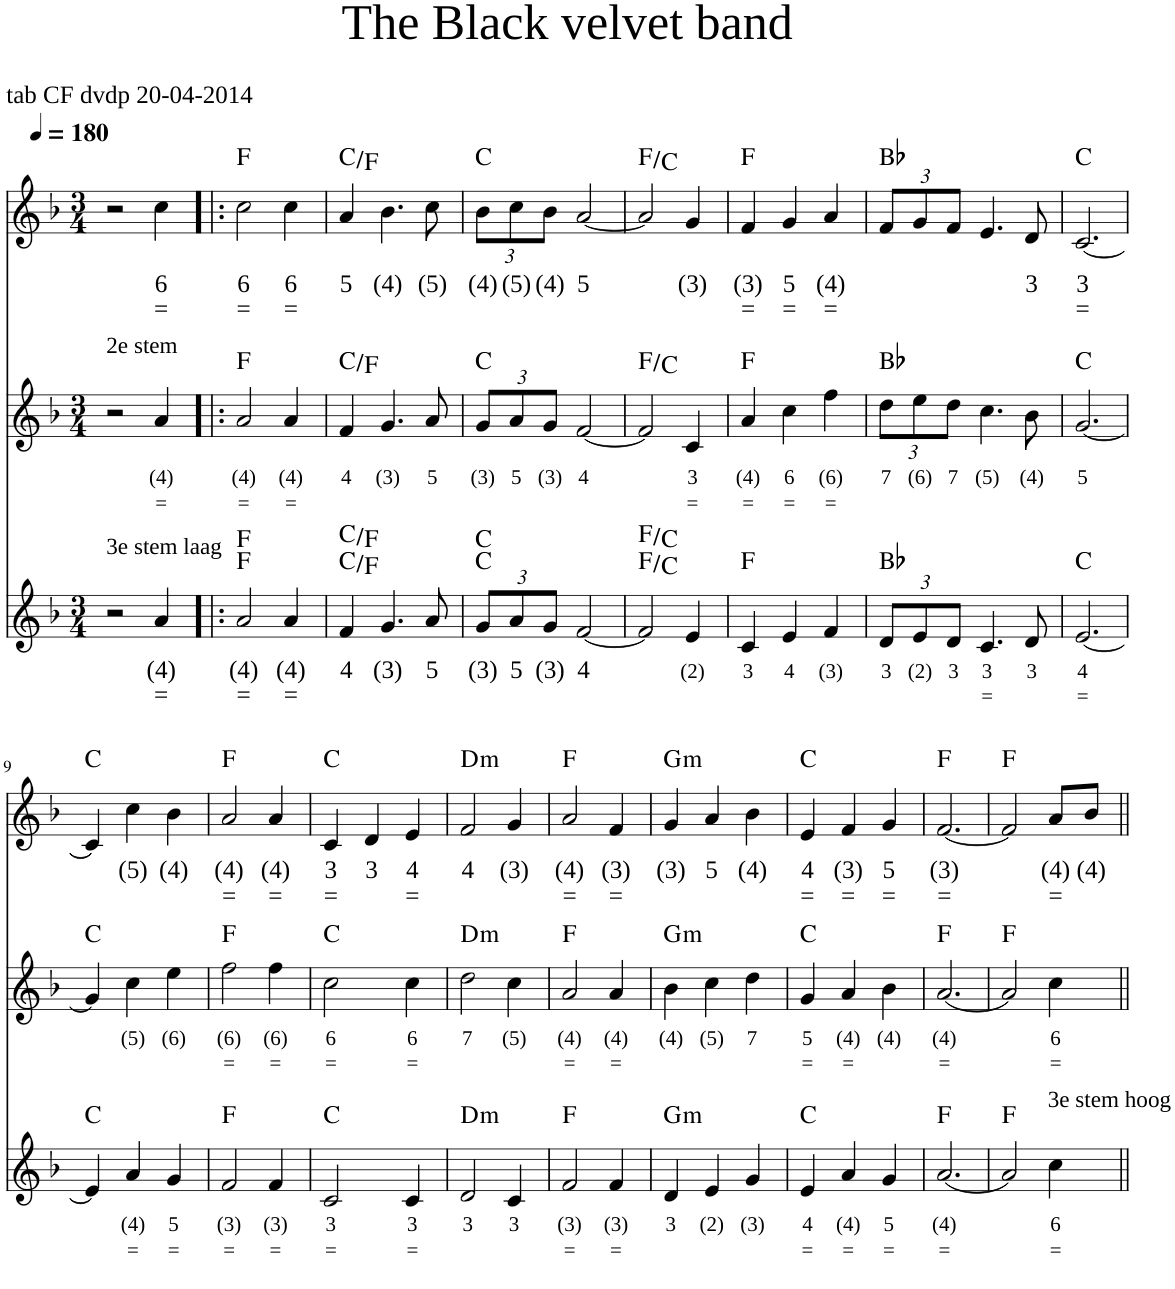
**kern	**text	**text	**kern	**text	**text	**kern	**text	**text	**harte
*part3	*part3	*part3	*part2	*part2	*part2	*part1	*part1	*part1	*part1
*staff3	*staff3	*staff3	*staff2	*staff2	*staff2	*staff1	*staff1	*staff1	*
*I"Voice	*	*	*I"Voice	*	*	*I"Voice	*	*	*
*clefG2	*	*	*clefG2	*	*	*clefG2	*	*	*
*k[b-]	*	*	*k[b-]	*	*	*k[b-]	*	*	*
*M3/4	*	*	*M3/4	*	*	*M3/4	*	*	*
=1	=1	=1	=1	=1	=1	=1	=1	=1	=1
!	!	!	!LO:TX:a:t=2e stem	!	!	!	!	!	!
!LO:TX:a:t=3e stem laag	!	!	!	!	!	!	!	!	!
2r	.	.	2r	.	.	2r	.	.	.
*	*	*	*	*	*	*MM180	*	*	*
!	!LO:LY:b	!LO:LY:b	!	!LO:LY:b	!LO:LY:b	!	!LO:LY:b	!LO:LY:b	!
4a/	(4)	=	4a/	(4)	=	4cc\	6	=	.
=2!|:	=2!|:	=2!|:	=2!|:	=2!|:	=2!|:	=2!|:	=2!|:	=2!|:	=2!|:
!	!LO:LY:b	!LO:LY:b	!	!LO:LY:b	!LO:LY:b	!	!LO:LY:b	!LO:LY:b	!
2a/	(4)	=	2a/	(4)	=	2cc\	6	=	F:maj
!	!LO:LY:b	!LO:LY:b	!	!LO:LY:b	!LO:LY:b	!	!LO:LY:b	!LO:LY:b	!
4a/	(4)	=	4a/	(4)	=	4cc\	6	=	.
=3	=3	=3	=3	=3	=3	=3	=3	=3	=3
!	!LO:LY:b	!	!	!LO:LY:b	!	!	!LO:LY:b	!	!
4f/	4	.	4f/	4	.	4a/	5	.	C:maj/4
!	!LO:LY:b	!	!	!LO:LY:b	!	!	!LO:LY:b	!	!
4.g/	(3)	.	4.g/	(3)	.	4.b-\	(4)	.	.
!	!LO:LY:b	!	!	!LO:LY:b	!	!	!LO:LY:b	!	!
8a/	5	.	8a/	5	.	8cc\	(5)	.	.
=4	=4	=4	=4	=4	=4	=4	=4	=4	=4
*Xbrackettup	*	*	*	*	*	*	*	*	*
!	!LO:LY:b	!	!	!	!	!	!	!	!
*	*	*	*Xbrackettup	*	*	*	*	*	*
!	!	!	!	!LO:LY:b	!	!	!	!	!
*	*	*	*	*	*	*Xbrackettup	*	*	*
!	!	!	!	!	!	!	!LO:LY:b	!	!
12g/L	(3)	.	12g/L	(3)	.	12b-\L	(4)	.	C:maj
!	!LO:LY:b	!	!	!LO:LY:b	!	!	!LO:LY:b	!	!
12a/	5	.	12a/	5	.	12cc\	(5)	.	.
!	!LO:LY:b	!	!	!LO:LY:b	!	!	!LO:LY:b	!	!
12g/J	(3)	.	12g/J	(3)	.	12b-\J	(4)	.	.
!	!LO:LY:b	!	!	!LO:LY:b	!	!	!LO:LY:b	!	!
[2f/	4	.	[2f/	4	.	[2a/	5	.	.
=5	=5	=5	=5	=5	=5	=5	=5	=5	=5
2f/]	.	.	2f/]	.	.	2a/]	.	.	F:maj/5
!	!LO:LY:b	!	!	!LO:LY:b	!LO:LY:b	!	!LO:LY:b	!	!
4e/	(2)	.	4c/	3	=	4g/	(3)	.	.
=6	=6	=6	=6	=6	=6	=6	=6	=6	=6
!	!LO:LY:b	!	!	!LO:LY:b	!LO:LY:b	!	!LO:LY:b	!LO:LY:b	!
4c/	3	.	4a/	(4)	=	4f/	(3)	=	F:maj
!	!LO:LY:b	!	!	!LO:LY:b	!LO:LY:b	!	!LO:LY:b	!LO:LY:b	!
4e/	4	.	4cc\	6	=	4g/	5	=	.
!	!LO:LY:b	!	!	!LO:LY:b	!LO:LY:b	!	!LO:LY:b	!LO:LY:b	!
4f/	(3)	.	4ff\	(6)	=	4a/	(4)	=	.
=7	=7	=7	=7	=7	=7	=7	=7	=7	=7
!	!LO:LY:b	!	!	!LO:LY:b	!	!	!	!	!
12d/L	3	.	12dd\L	7	.	12f/L	.	.	Bb:maj
!	!LO:LY:b	!	!	!LO:LY:b	!	!	!	!	!
12e/	(2)	.	12ee\	(6)	.	12g/	.	.	.
!	!LO:LY:b	!	!	!LO:LY:b	!	!	!	!	!
12d/J	3	.	12dd\J	7	.	12f/J	.	.	.
!	!LO:LY:b	!LO:LY:b	!	!LO:LY:b	!	!	!	!	!
4.c/	3	=	4.cc\	(5)	.	4.e/	.	.	.
!	!LO:LY:b	!	!	!LO:LY:b	!	!	!LO:LY:b	!	!
8d/	3	.	8b-\	(4)	.	8d/	3	.	.
=8	=8	=8	=8	=8	=8	=8	=8	=8	=8
!	!LO:LY:b	!LO:LY:b	!	!LO:LY:b	!	!	!LO:LY:b	!LO:LY:b	!
[2.e/	4	=	[2.g/	5	.	[2.c/	3	=	C:maj
!!LO:LB:g=z
=9	=9	=9	=9	=9	=9	=9	=9	=9	=9
4e/]	.	.	4g/]	.	.	4c/]	.	.	C:maj
!	!LO:LY:b	!LO:LY:b	!	!LO:LY:b	!	!	!LO:LY:b	!	!
4a/	(4)	=	4cc\	(5)	.	4cc\	(5)	.	.
!	!LO:LY:b	!LO:LY:b	!	!LO:LY:b	!	!	!LO:LY:b	!	!
4g/	5	=	4ee\	(6)	.	4b-\	(4)	.	.
=10	=10	=10	=10	=10	=10	=10	=10	=10	=10
!	!LO:LY:b	!LO:LY:b	!	!LO:LY:b	!LO:LY:b	!	!LO:LY:b	!LO:LY:b	!
2f/	(3)	=	2ff\	(6)	=	2a/	(4)	=	F:maj
!	!LO:LY:b	!LO:LY:b	!	!LO:LY:b	!LO:LY:b	!	!LO:LY:b	!LO:LY:b	!
4f/	(3)	=	4ff\	(6)	=	4a/	(4)	=	.
=11	=11	=11	=11	=11	=11	=11	=11	=11	=11
!	!LO:LY:b	!LO:LY:b	!	!LO:LY:b	!LO:LY:b	!	!LO:LY:b	!LO:LY:b	!
2c/	3	=	2cc\	6	=	4c/	3	=	C:maj
!	!	!	!	!	!	!	!LO:LY:b	!	!
.	.	.	.	.	.	4d/	3	.	.
!	!LO:LY:b	!LO:LY:b	!	!LO:LY:b	!LO:LY:b	!	!LO:LY:b	!LO:LY:b	!
4c/	3	=	4cc\	6	=	4e/	4	=	.
=12	=12	=12	=12	=12	=12	=12	=12	=12	=12
!	!LO:LY:b	!	!	!LO:LY:b	!	!	!LO:LY:b	!	!LO:H:kt=m
2d/	3	.	2dd\	7	.	2f/	4	.	D:min
!	!LO:LY:b	!	!	!LO:LY:b	!	!	!LO:LY:b	!	!
4c/	3	.	4cc\	(5)	.	4g/	(3)	.	.
=13	=13	=13	=13	=13	=13	=13	=13	=13	=13
!	!LO:LY:b	!LO:LY:b	!	!LO:LY:b	!LO:LY:b	!	!LO:LY:b	!LO:LY:b	!
2f/	(3)	=	2a/	(4)	=	2a/	(4)	=	F:maj
!	!LO:LY:b	!LO:LY:b	!	!LO:LY:b	!LO:LY:b	!	!LO:LY:b	!LO:LY:b	!
4f/	(3)	=	4a/	(4)	=	4f/	(3)	=	.
=14	=14	=14	=14	=14	=14	=14	=14	=14	=14
!	!LO:LY:b	!	!	!LO:LY:b	!	!	!LO:LY:b	!	!LO:H:kt=m
4d/	3	.	4b-\	(4)	.	4g/	(3)	.	G:min
!	!LO:LY:b	!	!	!LO:LY:b	!	!	!LO:LY:b	!	!
4e/	(2)	.	4cc\	(5)	.	4a/	5	.	.
!	!LO:LY:b	!	!	!LO:LY:b	!	!	!LO:LY:b	!	!
4g/	(3)	.	4dd\	7	.	4b-\	(4)	.	.
=15	=15	=15	=15	=15	=15	=15	=15	=15	=15
!	!LO:LY:b	!LO:LY:b	!	!LO:LY:b	!LO:LY:b	!	!LO:LY:b	!LO:LY:b	!
4e/	4	=	4g/	5	=	4e/	4	=	C:maj
!	!LO:LY:b	!LO:LY:b	!	!LO:LY:b	!LO:LY:b	!	!LO:LY:b	!LO:LY:b	!
4a/	(4)	=	4a/	(4)	=	4f/	(3)	=	.
!	!LO:LY:b	!LO:LY:b	!	!LO:LY:b	!	!	!LO:LY:b	!LO:LY:b	!
4g/	5	=	4b-\	(4)	.	4g/	5	=	.
=16	=16	=16	=16	=16	=16	=16	=16	=16	=16
!	!LO:LY:b	!LO:LY:b	!	!LO:LY:b	!LO:LY:b	!	!LO:LY:b	!LO:LY:b	!
[2.a/	(4)	=	[2.a/	(4)	=	[2.f/	(3)	=	F:maj
=17	=17	=17	=17	=17	=17	=17	=17	=17	=17
2a/]	.	.	2a/]	.	.	2f/]	.	.	F:maj
!LO:TX:a:t=3e stem hoog	!	!	!	!	!	!	!	!	!
!	!LO:LY:b	!LO:LY:b	!	!LO:LY:b	!LO:LY:b	!	!LO:LY:b	!LO:LY:b	!
4cc\	6	=	4cc\	6	=	8a/L	(4)	=	.
!	!	!	!	!	!	!	!LO:LY:b	!	!
.	.	.	.	.	.	8b-/J	(4)	.	.
=||	=||	=||	=||	=||	=||	=||	=||	=||	=||
*-	*-	*-	*-	*-	*-	*-	*-	*-	*-
